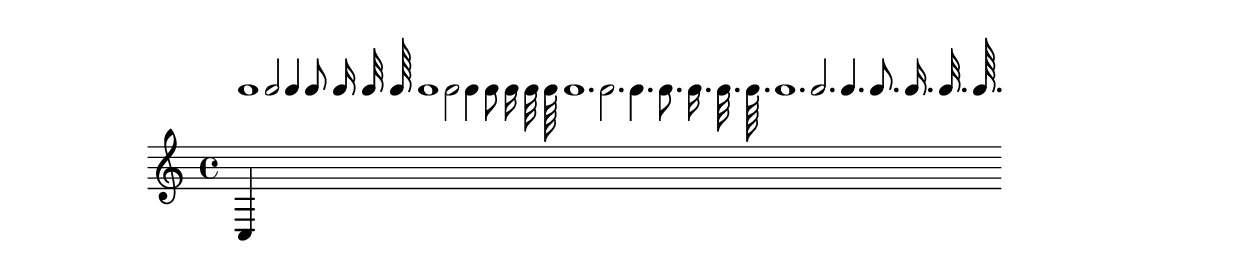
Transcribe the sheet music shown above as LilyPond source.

\header {

    texidoc = "The note markup function may be used to make metronome
 markings. It works for a variety of flag, dot and duration settings."
}
\version "2.1.26"

\score { \notes { c4^\markup {
    \note #"1" #1
    \note #"2" #1
    \note #"4" #1
    \note #"8" #1
    \note #"16" #1
    \note #"32" #1
    \note #"64" #1

    \note #"1" #-1
    \note #"2" #-1
    \note #"4" #-1
    \note #"8" #-1
    \note #"16" #-1
    \note #"32" #-1
    \note #"64" #-1

    \note #"1." #-1
    \note #"2." #-1
    \note #"4." #-1
    \note #"8." #-1
    \note #"16." #-1
    \note #"32." #-1
    \note #"64." #-1

    \note #"1." #1
    \note #"2." #1
    \note #"4." #1
    \note #"8." #1
    \note #"16." #1
    \note #"32." #1
    \note #"64." #1

}

} }
